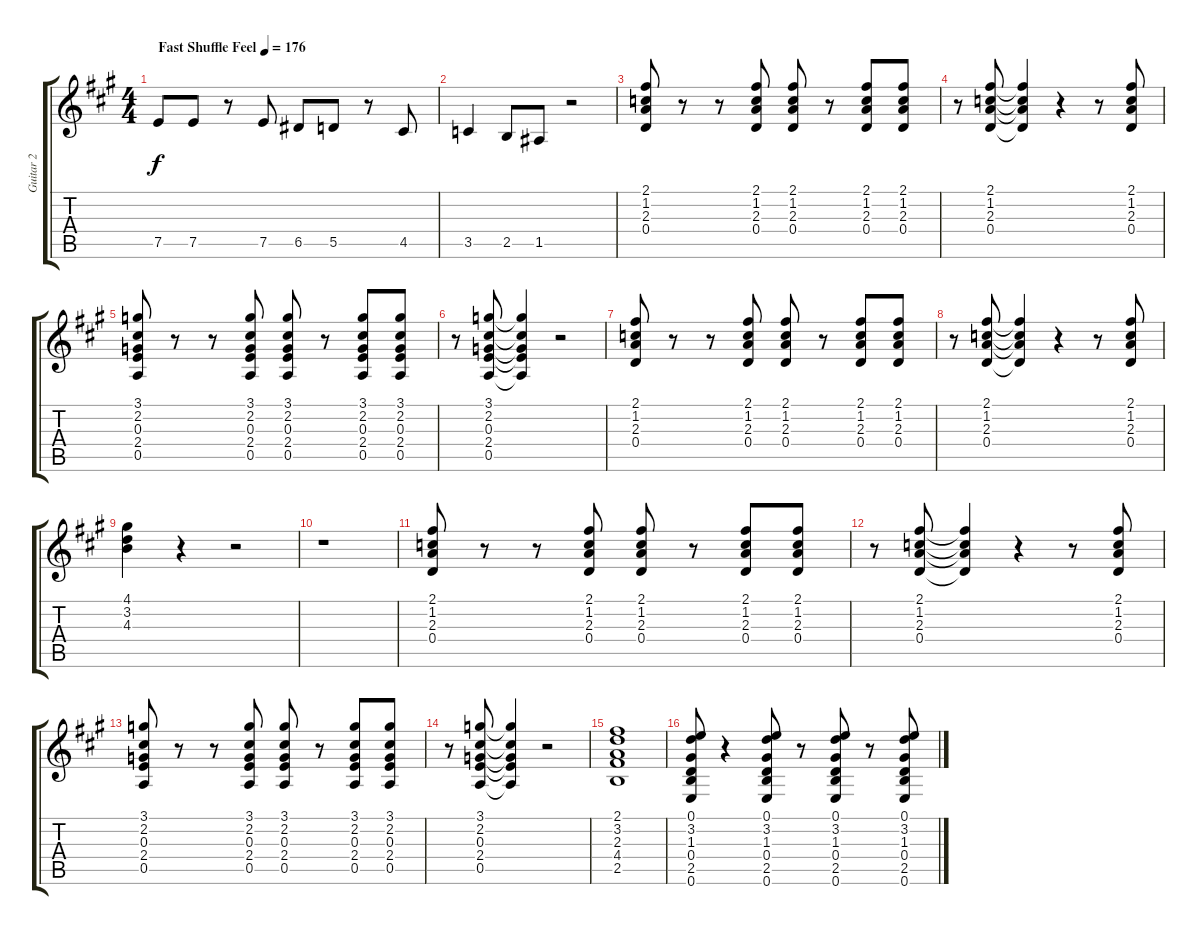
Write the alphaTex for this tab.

\track ("Guitar 2" "Guitar 2") {instrument overdrivenguitar}
\staff {score tabs}
\tuning (E4 B3 G3 D3 A2 E2) {hide}
\ts (4 4)
\tempo (176 "Fast Shuffle Feel")
\clef g2
\ks a
7.5.8{dy f instrument overdrivenguitar} 7.5.8 r.8 7.5.8 6.5.8 5.5.8 r.8 4.5.8 |
3.5.4 2.5.8 1.5.8 r.2 |
(2.1 1.2 2.3 0.4).8 r.8 r.8 (2.1 1.2 2.3 0.4).8 (2.1 1.2 2.3 0.4).8 r.8 (2.1 1.2 2.3 0.4).8 (2.1 1.2 2.3 0.4).8 |
r.8 (2.1 1.2 2.3 0.4).8 (2.1{t} 1.2{t} 2.3{t} 0.4{t}).4 r.4 r.8 (2.1 1.2 2.3 0.4).8 |
(3.1 2.2 0.3 2.4 0.5).8 r.8 r.8 (3.1 2.2 0.3 2.4 0.5).8 (3.1 2.2 0.3 2.4 0.5).8 r.8 (3.1 2.2 0.3 2.4 0.5).8 (3.1 2.2 0.3 2.4 0.5).8 |
r.8 (3.1 2.2 0.3 2.4 0.5).8 (3.1{t} 2.2{t} 0.3{t} 2.4{t} 0.5{t}).4 r.2 |
(2.1 1.2 2.3 0.4).8 r.8 r.8 (2.1 1.2 2.3 0.4).8 (2.1 1.2 2.3 0.4).8 r.8 (2.1 1.2 2.3 0.4).8 (2.1 1.2 2.3 0.4).8 |
r.8 (2.1 1.2 2.3 0.4).8 (2.1{t} 1.2{t} 2.3{t} 0.4{t}).4 r.4 r.8 (2.1 1.2 2.3 0.4).8 |
(4.1 3.2 4.3).4 r.4 r.2 |
r.1 |
(2.1 1.2 2.3 0.4).8 r.8 r.8 (2.1 1.2 2.3 0.4).8 (2.1 1.2 2.3 0.4).8 r.8 (2.1 1.2 2.3 0.4).8 (2.1 1.2 2.3 0.4).8 |
r.8 (2.1 1.2 2.3 0.4).8 (2.1{t} 1.2{t} 2.3{t} 0.4{t}).4 r.4 r.8 (2.1 1.2 2.3 0.4).8 |
(3.1 2.2 0.3 2.4 0.5).8 r.8 r.8 (3.1 2.2 0.3 2.4 0.5).8 (3.1 2.2 0.3 2.4 0.5).8 r.8 (3.1 2.2 0.3 2.4 0.5).8 (3.1 2.2 0.3 2.4 0.5).8 |
r.8 (3.1 2.2 0.3 2.4 0.5).8 (3.1{t} 2.2{t} 0.3{t} 2.4{t} 0.5{t}).4 r.2 |
(2.1 3.2 2.3 4.4 2.5).1 |
(0.1 3.2 1.3 0.4 2.5 0.6).8 r.4 (0.1 3.2 1.3 0.4 2.5 0.6).8 r.8 (0.1 3.2 1.3 0.4 2.5 0.6).8 r.8 (0.1 3.2 1.3 0.4 2.5 0.6).8
